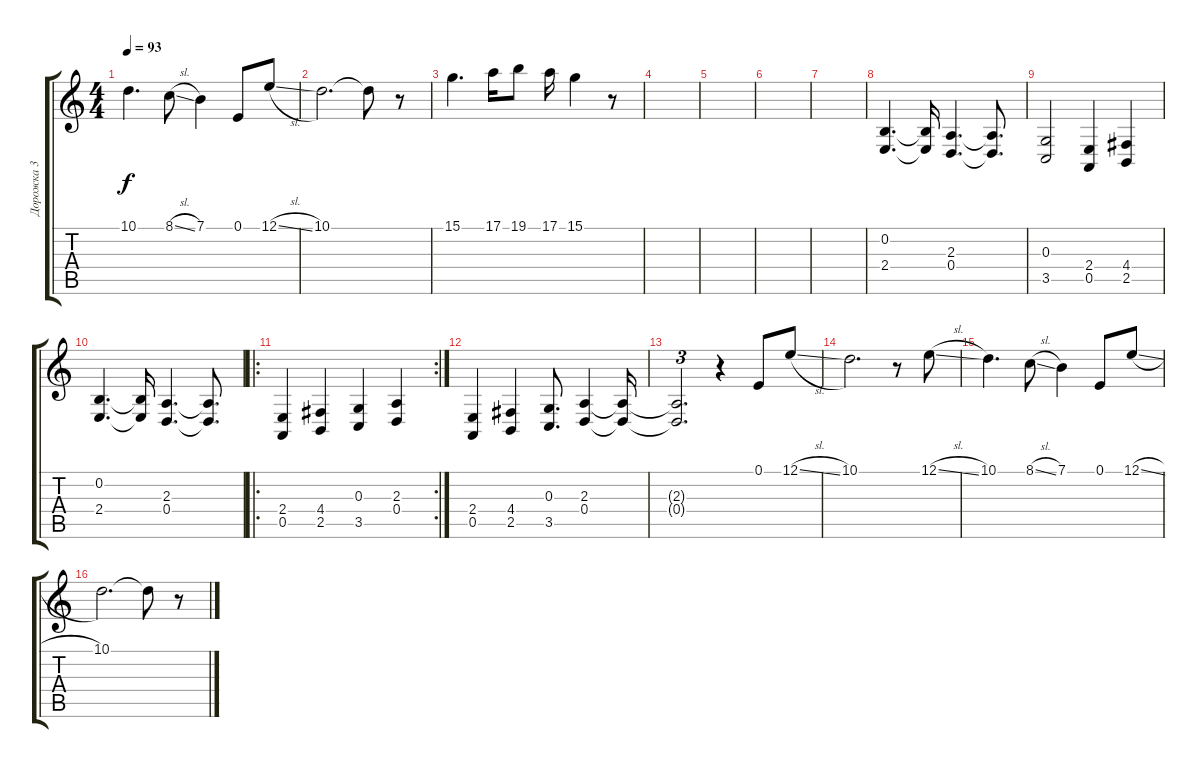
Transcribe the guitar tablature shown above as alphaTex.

\track ("Дорожка 3" "Дорожка 3") {instrument stringensemble1}
\staff {score tabs}
\tuning (E4 B3 G3 D3 A2 E2) {hide}
\ts (4 4)
\tempo 93
\clef g2
\ks c
10.1.4{d dy f} 8.1{sl}.8 7.1.4 0.1.8 12.1{sl}.8 |
10.1.2{d} 10.1{t}.8 r.8 |
15.1.4{d} 17.1.16 19.1.8 17.1.16 15.1.4 r.8 |
|
|
|
|
(0.2 2.4).4{d} (0.2{t} 2.4{t}).16 (2.3 0.4).4{d} (2.3{t} 0.4{t}).8{d} |
(0.3 3.5).2 (2.4 0.5).4 (4.4 2.5).4 |
(0.2 2.4).4{d} (0.2{t} 2.4{t}).16 (2.3 0.4).4{d} (2.3{t} 0.4{t}).8{d} |
\ro
\rc 2
(2.4 0.5).4 (4.4 2.5).4 (0.3 3.5).4 (2.3 0.4).4 |
(2.4 0.5).4 (4.4 2.5).4 (0.3 3.5).8{d} (2.3 0.4).4 (2.3{t} 0.4{t}).16 |
(2.3{t} 0.4{t}).2{d tu (3 2)} r.4 0.1.8 12.1{sl}.8 |
10.1.2{d} r.8 12.1{sl}.8 |
10.1.4{d} 8.1{sl}.8 7.1.4 0.1.8 12.1{sl}.8 |
10.1.2{d} 10.1{t}.8 r.8
